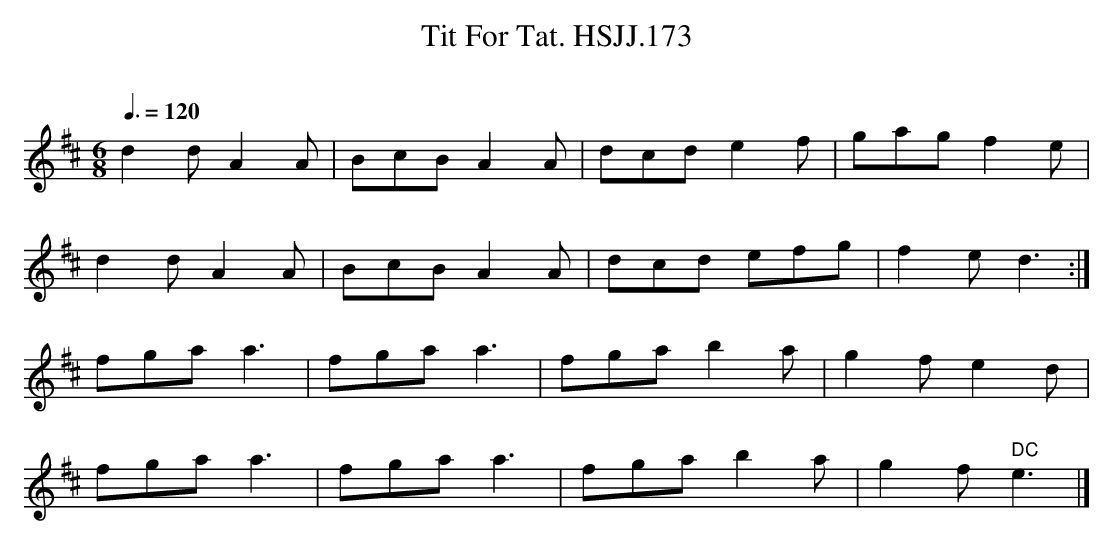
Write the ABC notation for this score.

X:1
T:Tit For Tat. HSJJ.173
M:6/8
L:1/8
Q:3/8=120
O:
K:D
d2dA2A|BcBA2A|dcde2f|gagf2e|
d2dA2A|BcBA2A|dcd efg|f2ed3:|
fgaa3|fgaa3|fgab2a|g2fe2d|
fgaa3|fgaa3|fgab2a|g2f" DC"e3|]
